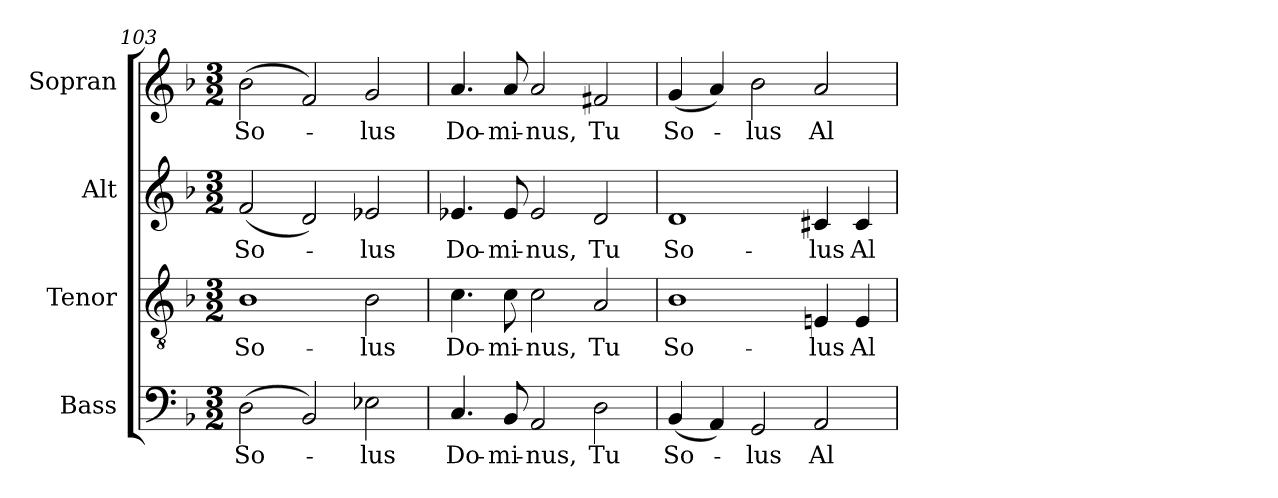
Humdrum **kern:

**kern	**text	**kern	**text	**kern	**text	**kern	**text
*part4	*part4	*part3	*part3	*part2	*part2	*part1	*part1
*staff4	*staff4	*staff3	*staff3	*staff2	*staff2	*staff1	*staff1
*I"Bass	*	*I"Tenor	*	*I"Alt	*	*I"Sopran	*
*I'B.	*	*I'T.	*	*I'A.	*	*I'S.	*
*clefF4	*	*clefGv2	*	*clefG2	*	*clefG2	*
*k[b-]	*	*k[b-]	*	*k[b-]	*	*k[b-]	*
*F:	*	*F:	*	*F:	*	*F:	*
*M3/2	*	*M3/2	*	*M3/2	*	*M3/2	*
=103	=103	=103	=103	=103	=103	=103	=103
!	!LO:LY:b	!	!LO:LY:b	!	!LO:LY:b	!	!LO:LY:b
(>2D\	So-	1B-	So-	(<2f/	So-	(>2b-\	So-
2BB-/)	.	.	.	2d/)	.	2f/)	.
!	!LO:LY:b	!	!LO:LY:b	!	!LO:LY:b	!	!LO:LY:b
2E-X\	-lus	2B-\	-lus	2e-X/	-lus	2g/	-lus
!!LO:LB:g=z
=104	=104	=104	=104	=104	=104	=104	=104
!	!LO:LY:b	!	!LO:LY:b	!	!LO:LY:b	!	!LO:LY:b
4.C/	Do-	4.c\	Do-	4.e-X/	Do-	4.a/	Do-
!	!LO:LY:b	!	!LO:LY:b	!	!LO:LY:b	!	!LO:LY:b
8BB-/	-mi-	8c\	-mi-	8e-/	-mi-	8a/	-mi-
!	!LO:LY:b	!	!LO:LY:b	!	!LO:LY:b	!	!LO:LY:b
2AA/	-nus,	2c\	-nus,	2e-/	-nus,	2a/	-nus,
!	!LO:LY:b	!	!LO:LY:b	!	!LO:LY:b	!	!LO:LY:b
2D\	Tu	2A/	Tu	2d/	Tu	2f#X/	Tu
=105	=105	=105	=105	=105	=105	=105	=105
!	!LO:LY:b	!	!LO:LY:b	!	!LO:LY:b	!	!LO:LY:b
(<4BB-/	So-	1B-	So-	1d	So-	(<4g/	So-
4AA/)	.	.	.	.	.	4a/)	.
!	!LO:LY:b	!	!	!	!	!	!LO:LY:b
2GG/	-lus	.	.	.	.	2b-\	-lus
!	!LO:LY:b	!	!LO:LY:b	!	!LO:LY:b	!	!LO:LY:b
2AA/	Al-	4En/	-lus	4c#X/	-lus	2a/	Al-
!	!	!	!LO:LY:b	!	!LO:LY:b	!	!
.	.	4E/	Al-	4c#/	Al-	.	.
=	=	=	=	=	=	=	=
*-	*-	*-	*-	*-	*-	*-	*-
